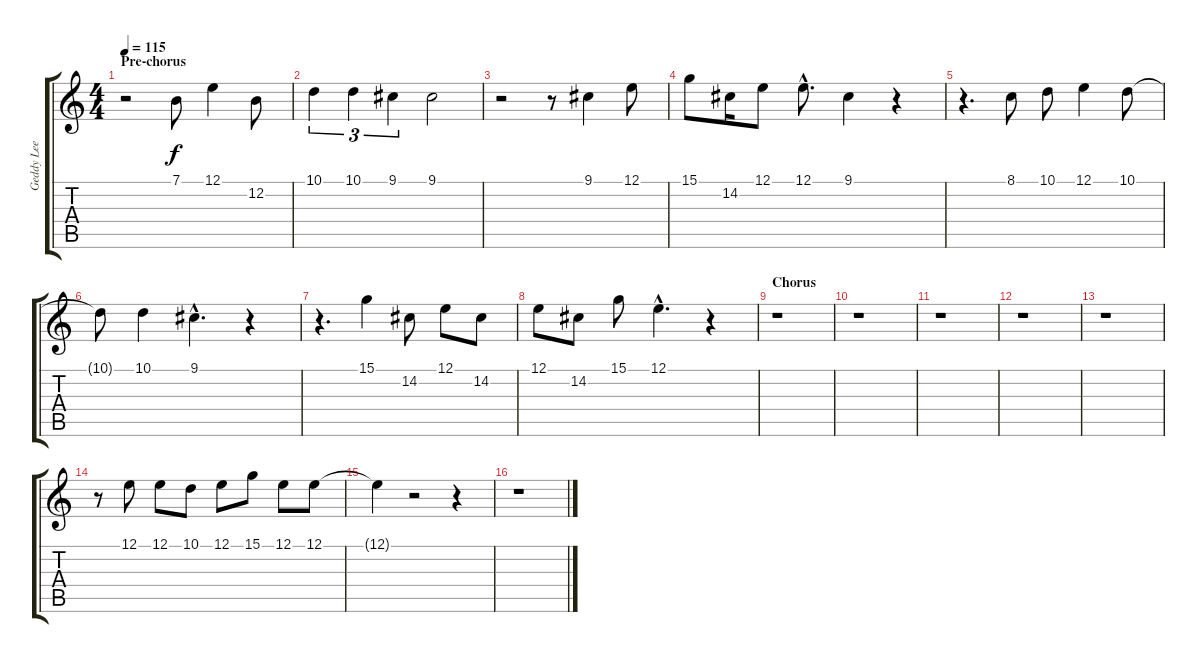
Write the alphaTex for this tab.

\track ("Geddy Lee - Voice" "Geddy Lee ") {instrument lead3calliope}
\staff {score tabs}
\tuning (E4 B3 G3 D3 A2 E2) {hide}
\ts (4 4)
\section ("" "Pre-chorus")
\tempo 115
\clef g2
\ks c
r.2{dy f} 7.1.8 12.1.4 12.2.8 |
10.1.4{tu (3 2)} 10.1.4{tu (3 2)} 9.1.4{tu (3 2)} 9.1.2 |
r.2 r.8 9.1.4 12.1.8 |
15.1.8 14.2.16 12.1.8 12.1{hac}.8{d} 9.1.4 r.4 |
r.4{d} 8.1.8 10.1.8 12.1.4 10.1.8 |
10.1{t}.8 10.1.4 9.1{hac}.4{d} r.4 |
r.4{d} 15.1.4 14.2.8 12.1.8 14.2.8 |
12.1.8 14.2.8 15.1.8 12.1{hac}.4{d} r.4 |
\section ("" "Chorus")
r.1 |
r.1 |
r.1 |
r.1 |
r.1 |
r.8 12.1.8 12.1.8 10.1.8 12.1.8 15.1.8 12.1.8 12.1.8 |
12.1{t}.4 r.2 r.4 |
r.1
